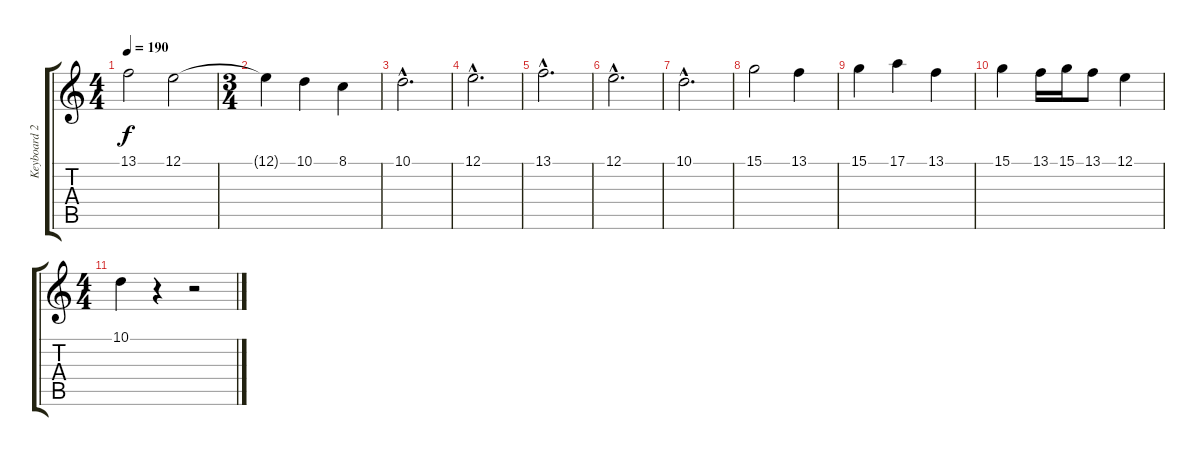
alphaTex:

\track ("Keyboard 2" "Keyboard 2") {instrument dulcimer}
\staff {score tabs}
\tuning (E4 B3 G3 D3 A2 E2) {hide}
\ts (4 4)
\tempo 190
\clef g2
\ks c
13.1{t}.2{dy f} 12.1.2 |
\ts (3 4)
12.1{t}.4 10.1.4 8.1.4 |
10.1{hac}.2{d volume 10 instrument stringensemble1} |
12.1{hac}.2{d} |
13.1{hac}.2{d} |
12.1{hac}.2{d} |
10.1{hac}.2{d} |
15.1.2 13.1.4 |
15.1.4 17.1.4 13.1.4 |
15.1.4 13.1.16 15.1.16 13.1.8 12.1.4 |
\ts (4 4)
10.1.4 r.4 r.2
